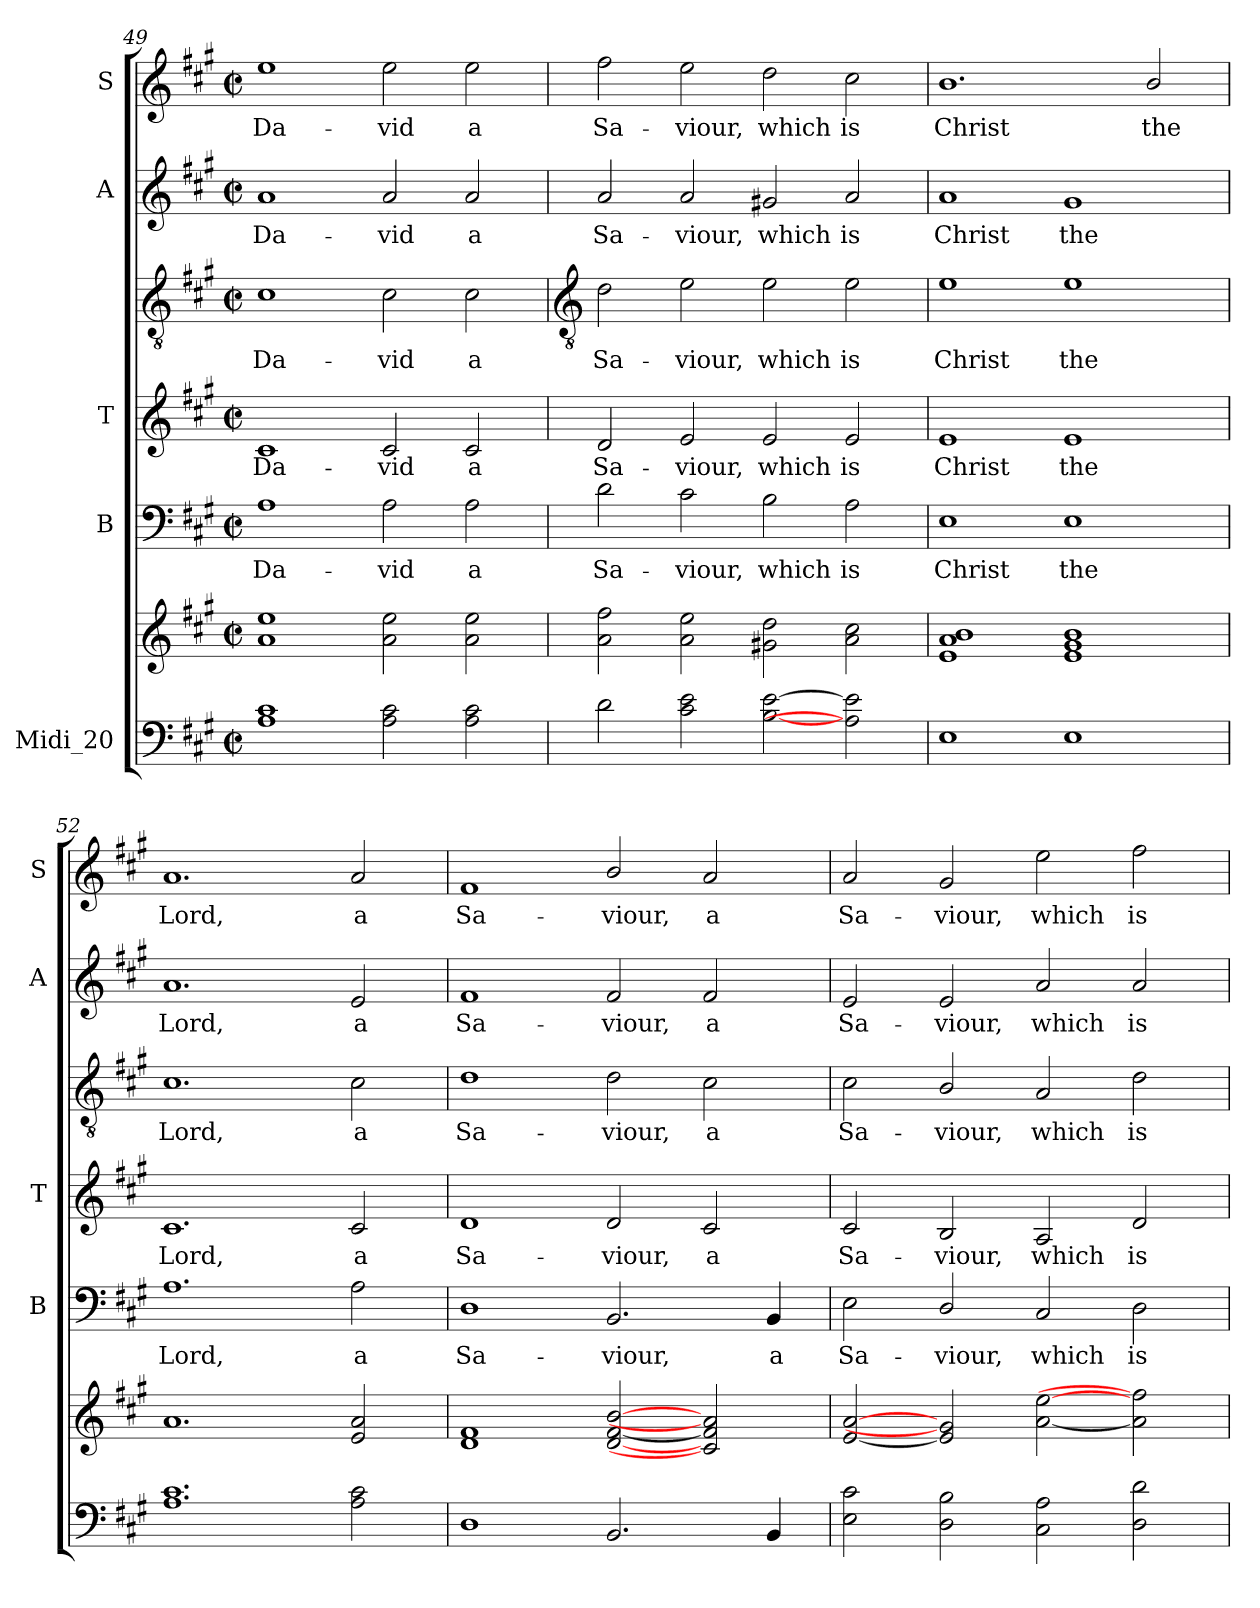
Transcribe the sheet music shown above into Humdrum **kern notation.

**kern	**kern	**kern	**text	**kern	**text	**kern	**text	**kern	**text	**kern	**text
*part5	*part5	*part4	*part4	*part3	*part3	*part3	*part3	*part2	*part2	*part1	*part1
*staff7	*staff6	*staff5	*staff5	*staff4	*staff4	*staff3	*staff3	*staff2	*staff2	*staff1	*staff1
*I"Midi_20	*	*I"B	*	*I"T	*	*	*	*I"A	*	*I"S	*
*	*	*I'B	*	*I'T	*	*	*	*I'A	*	*I'S	*
*clefF4	*clefG2	*clefF4	*	*	*	*clefGv2	*	*clefG2	*	*clefG2	*
*k[f#c#g#]	*k[f#c#g#]	*k[f#c#g#]	*	*k[f#c#g#]	*	*k[f#c#g#]	*	*k[f#c#g#]	*	*k[f#c#g#]	*
*A:	*A:	*A:	*	*A:	*	*A:	*	*A:	*	*A:	*
*M4/2	*M4/2	*M4/2	*	*M4/2	*	*M4/2	*	*M4/2	*	*M4/2	*
*met(c|)	*met(c|)	*met(c|)	*	*met(c|)	*	*met(c|)	*	*met(c|)	*	*met(c|)	*
=49	=49	=49	=49	=49	=49	=49	=49	=49	=49	=49	=49
*^	*	*	*	*	*	*	*	*	*	*	*
!	!	!	!	!LO:LY:b	!	!LO:LY:b	!	!LO:LY:b	!	!LO:LY:b	!	!LO:LY:b
0ryy	1A\ 1c#\	1a 1ee	1A	Da-	1c#	Da-	1c#	Da-	1a	Da-	1ee	Da-
!	!	!	!	!LO:LY:b	!	!LO:LY:b	!	!LO:LY:b	!	!LO:LY:b	!	!LO:LY:b
.	2A\ 2c#\	2a 2ee	2A	-vid	2c#	-vid	2c#	-vid	2a	-vid	2ee	-vid
!	!	!	!	!LO:LY:b	!	!LO:LY:b	!	!LO:LY:b	!	!LO:LY:b	!	!LO:LY:b
.	2A\ 2c#\	2a 2ee	2A	a	2c#	a	2c#	a	2a	a	2ee	a
*v	*v	*	*	*	*	*	*	*	*	*	*	*
!!LO:LB:g=z
=50	=50	=50	=50	=50	=50	=50	=50	=50	=50	=50	=50
*	*	*	*	*	*	*clefGv2	*	*	*	*	*
*^	*	*	*	*	*	*	*	*	*	*	*
!	!	!	!	!LO:LY:b	!	!LO:LY:b	!	!LO:LY:b	!	!LO:LY:b	!	!LO:LY:b
*v	*v	*	*	*	*	*	*	*	*	*	*	*
2d	2a 2ff#	2d	Sa-	2d	Sa-	2d	Sa-	2a	Sa-	2ff#	Sa-
!	!	!	!LO:LY:b	!	!LO:LY:b	!	!LO:LY:b	!	!LO:LY:b	!	!LO:LY:b
2c# 2e	2a 2ee	2c#	-viour,	2e	-viour,	2e	-viour,	2a	-viour,	2ee	-viour,
!	!	!	!LO:LY:b	!	!LO:LY:b	!	!LO:LY:b	!	!LO:LY:b	!	!LO:LY:b
[2B [2e	2g#X 2dd	2B	which	2e	which	2e	which	2g#X	which	2dd	which
!	!	!	!LO:LY:b	!	!LO:LY:b	!	!LO:LY:b	!	!LO:LY:b	!	!LO:LY:b
2A] 2e]	2a 2cc#	2A	is	2e	is	2e	is	2a	is	2cc#	is
=51	=51	=51	=51	=51	=51	=51	=51	=51	=51	=51	=51
!	!	!	!LO:LY:b	!	!LO:LY:b	!	!LO:LY:b	!	!LO:LY:b	!	!LO:LY:b
1E	1e 1a 1b	1E	Christ	1e	Christ	1e	Christ	1a	Christ	1.b	Christ
!	!	!	!LO:LY:b	!	!LO:LY:b	!	!LO:LY:b	!	!LO:LY:b	!	!
1E	1e/ 1g#/ 1b/	1E	the	1e	the	1e	the	1g#	the	.	.
!	!	!	!	!	!	!	!	!	!	!	!LO:LY:b
.	.	.	.	.	.	.	.	.	.	2b/	the
=52	=52	=52	=52	=52	=52	=52	=52	=52	=52	=52	=52
!	!	!	!LO:LY:b	!	!LO:LY:b	!	!LO:LY:b	!	!LO:LY:b	!	!LO:LY:b
1.A 1.c#	1.a	1.A	Lord,	1.c#	Lord,	1.c#	Lord,	1.a	Lord,	1.a	Lord,
!	!	!	!LO:LY:b	!	!LO:LY:b	!	!LO:LY:b	!	!LO:LY:b	!	!LO:LY:b
2A 2c#	2e 2a	2A	a	2c#	a	2c#	a	2e	a	2a	a
=53	=53	=53	=53	=53	=53	=53	=53	=53	=53	=53	=53
!	!	!	!LO:LY:b	!	!LO:LY:b	!	!LO:LY:b	!	!LO:LY:b	!	!LO:LY:b
1D	1d 1f#	1D	Sa-	1d	Sa-	1d	Sa-	1f#	Sa-	1f#	Sa-
!	!	!	!LO:LY:b	!	!LO:LY:b	!	!LO:LY:b	!	!LO:LY:b	!	!LO:LY:b
2.BB	[2d/ [2f#/ [2b/	2.BB	-viour,	2d	-viour,	2d	-viour,	2f#	-viour,	2b/	-viour,
!	!	!	!	!	!LO:LY:b	!	!LO:LY:b	!	!LO:LY:b	!	!LO:LY:b
.	2c#] 2f#] 2a]	.	.	2c#	a	2c#	a	2f#	a	2a	a
!	!	!	!LO:LY:b	!	!	!	!	!	!	!	!
4BB	.	4BB	a	.	.	.	.	.	.	.	.
=54	=54	=54	=54	=54	=54	=54	=54	=54	=54	=54	=54
!	!	!	!LO:LY:b	!	!LO:LY:b	!	!LO:LY:b	!	!LO:LY:b	!	!LO:LY:b
2E 2c#	[2e [2a	2E	Sa-	2c#	Sa-	2c#	Sa-	2e	Sa-	2a	Sa-
!	!	!	!LO:LY:b	!	!LO:LY:b	!	!LO:LY:b	!	!LO:LY:b	!	!LO:LY:b
2D\ 2B\	2e] 2g#]	2D/	-viour,	2B/	-viour,	2B/	-viour,	2e	-viour,	2g#	-viour,
!	!	!	!LO:LY:b	!	!LO:LY:b	!	!LO:LY:b	!	!LO:LY:b	!	!LO:LY:b
2C# 2A	[2a [2ee	2C#	which	2A	which	2A	which	2a	which	2ee	which
!	!	!	!LO:LY:b	!	!LO:LY:b	!	!LO:LY:b	!	!LO:LY:b	!	!LO:LY:b
2D 2d	2a] 2ff#]	2D	is	2d	is	2d	is	2a	is	2ff#	is
=	=	=	=	=	=	=	=	=	=	=	=
*-	*-	*-	*-	*-	*-	*-	*-	*-	*-	*-	*-
